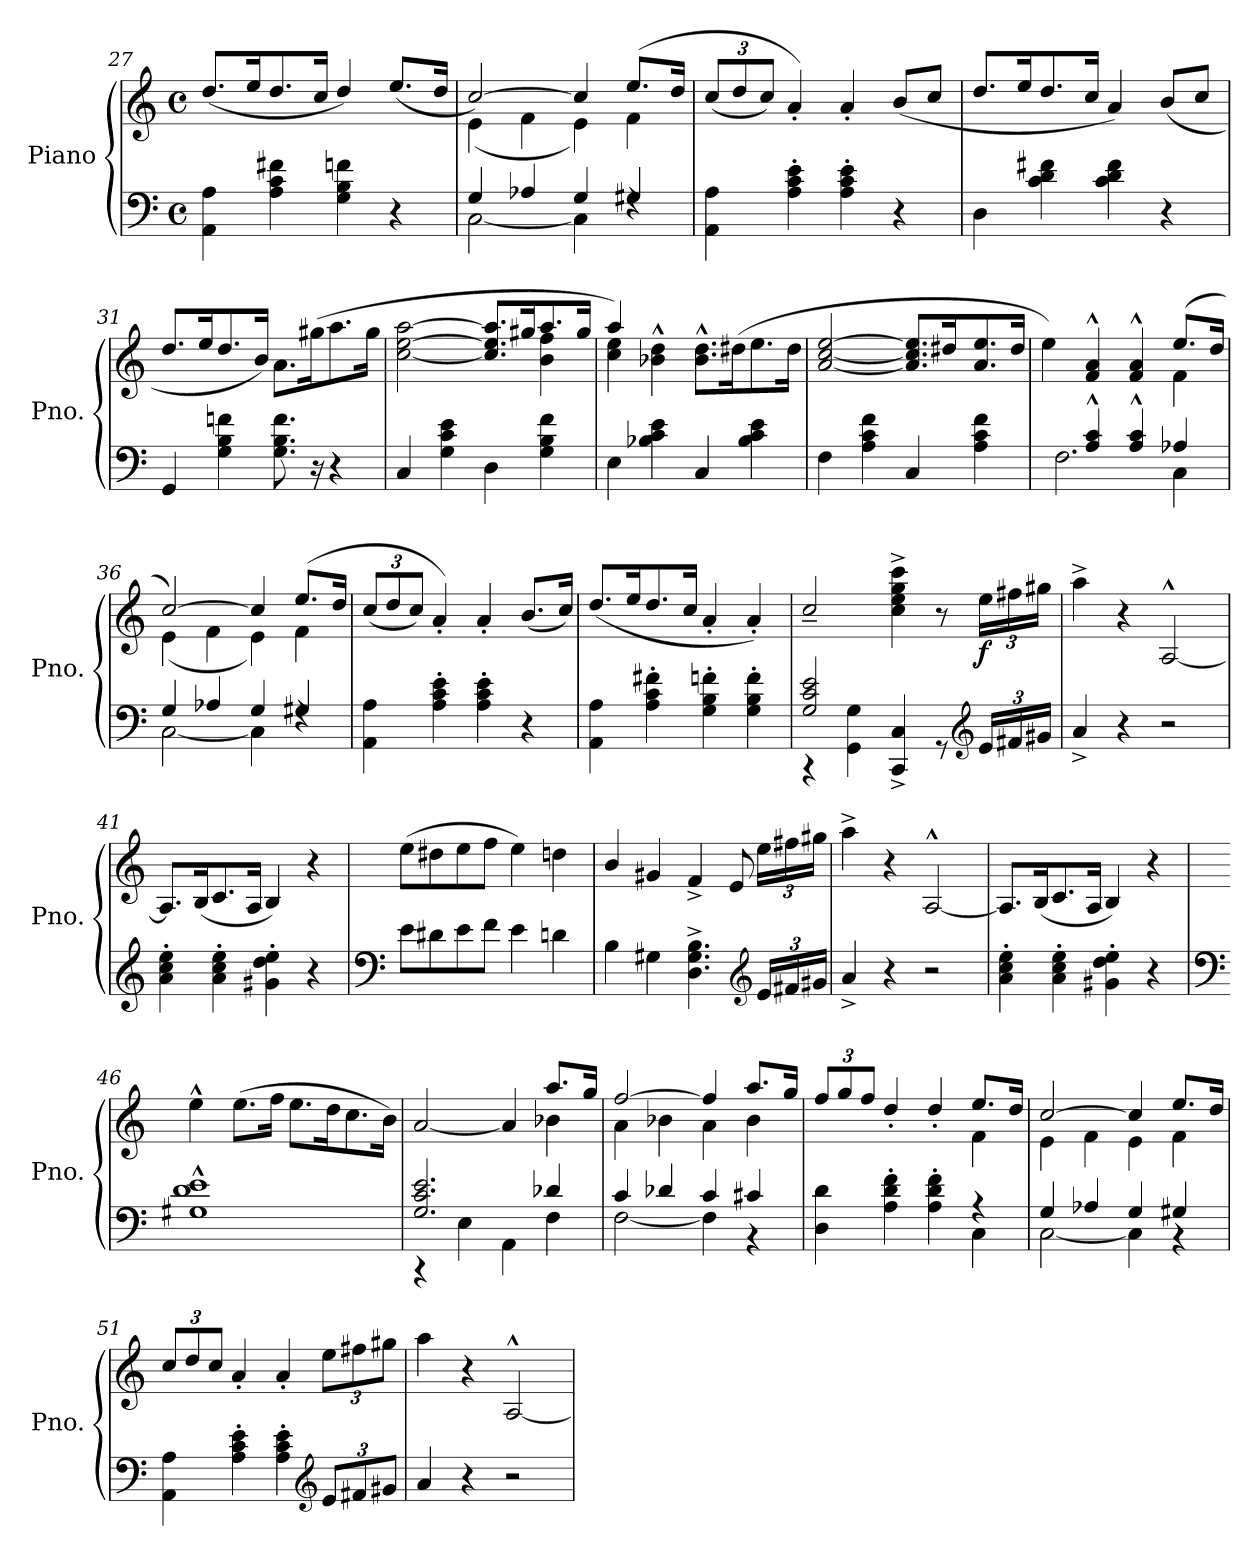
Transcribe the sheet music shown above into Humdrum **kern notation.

**kern	**kern	**dynam
*part1	*part1	*part1
*staff2	*staff1	*staff1/2
*I"Piano	*	*
*I'Pno.	*	*
*clefF4	*clefG2	*
*k[]	*k[]	*
*M4/4	*M4/4	*
*met(c)	*met(c)	*
=27	=27	=27
4AA\ 4A\	(>8.dd/L	.
.	16ee/K	.
4A\ 4c\ 4f#X\	8.dd/	.
.	16cc/Jk	.
4G\ 4B\ 4fn\	4dd/)	.
4r	(>8.ee/L	.
.	16dd/Jk	.
!!LO:LB:g=z
=28	=28	=28
*^	*^	*
4G/	[2C\	[2cc/)	(<4e\	.
4A-X/	.	.	4f\	.
4G/	4C\]	4cc/]	4e\)	.
4G#X/	4rF	(>8.ee/L	4f\	.
.	.	16dd/Jk	.	.
*v	*v	*	*	*
*	*v	*v	*
=29	=29	=29
*	*Xbrackettup	*
4AA\ 4A\	(<12cc/L	.
.	12dd/	.
.	12cc/J)	.
4A\' 4c\' 4e\'	4a'/)	.
4A\' 4c\' 4e\'	4a'/	.
4r	(>8b/L	.
.	8cc/J	.
=30	=30	=30
4D\	8.dd/L	.
.	16ee/K	.
4c\ 4d\ 4f#X\	8.dd/	.
.	16cc/Jk	.
4c\ 4d\ 4f#\	4a/)	.
4r	(>8b/L	.
.	8cc/J	.
=31	=31	=31
4GG/	8.dd/L	.
.	16ee/K	.
4G\ 4B\ 4fn\	8.dd/	.
.	16b/Jk)	.
8.G\ 8.B\ 8.f\	8.a\L	.
16r	(>16gg#X\K	.
4r	8.aa\	.
.	16gg#\Jk	.
!!LO:LB:g=z
=32	=32	=32
*	*^	*
4C/	[2cc\ [2ee\ [2aa\	2.ryy	.
4G\ 4c\ 4e\	.	.	.
4D\	8.cc/] 8.ee/] 8.aa/]L	.	.
.	16gg#X/K	.	.
4G\ 4B\ 4f\	8.aa/	4b\ 4ff\	.
.	16gg#/Jk	.	.
=33	=33	=33	=33
4E\	4aa/)	4cc\ 4ee\	.
4B-X\ 4c\ 4e\	4b-X\^^ 4dd\^^	2.ryy	.
4C/	8.b-\^^ 8.dd\^^L	.	.
.	(>16dd#X\K	.	.
4B-\ 4c\ 4e\	8.ee\	.	.
.	16dd#\Jk	.	.
=34	=34	=34	=34
4F\	[2a/ [2cc/ [2ee/	2.ryy	.
4A\ 4c\ 4f\	.	.	.
4C/	8.a/] 8.cc/] 8.ee/]L	.	.
.	16dd#X/K	.	.
4A\ 4c\ 4f\	8.a/ 8.ee/	4a\yy	.
.	16dd#/Jk	.	.
=35	=35	=35	=35
*^	*	*	*
4F/yy	2.F\	4ee\)	2.ryy	.
4A/^^ 4c/^^	.	4f/^^ 4a/^^	.	.
4A/^^ 4c/^^	.	4f/^^ 4a/^^	.	.
4A-X/	4C\	(>8.ee/L	4f\	.
.	.	16dd/Jk	.	.
!!LO:LB:g=z	!!
=36	=36	=36	=36	=36
4G/	[2C\	[2cc/)	(<4e\	.
4A-X/	.	.	4f\	.
4G/	4C\]	4cc/]	4e\)	.
4G#X/	4rF	(>8.ee/L	4f\	.
.	.	16dd/Jk	.	.
*v	*v	*	*	*
*	*v	*v	*
=37	=37	=37
4AA\ 4A\	(<12cc/L	.
.	12dd/	.
.	12cc/J)	.
4A\' 4c\' 4e\'	4a'/)	.
4A\' 4c\' 4e\'	4a'/	.
4r	(<8.b/L	.
.	16cc/Jk)	.
=38	=38	=38
4AA\ 4A\	(>8.dd/L	.
.	16ee/K	.
4A\' 4c\' 4f#X\'	8.dd/	.
.	16cc/Jk	.
4G\' 4B\' 4fn\'	4a'/	.
4G\' 4B\' 4f\'	4a'/)	.
=39	=39	=39
*^	*	*
4rCC	2G/ 2c/ 2e/	2cc~/	.
4GG\ 4G\	.	.	.
4CC/^ 4C/^	2ryy	4cc\^ 4ee\^ 4gg\^ 4ccc\^	.
8rGG	.	8r	.
*clefG2	*	*	*
*Xbrackettup	*	*	*
!	!	!	!LO:DY:b
24e/LL	.	24ee\LL	f
24f#X/	.	24ff#X\	.
24g#X/JJ	.	24gg#X\JJ	.
*v	*v	*	*
!!LO:LB:g=z
=40	=40	=40
4a^/	4aa^\	.
4r	4r	.
2r	[2A^^/	.
=41	=41	=41
4a\' 4cc\' 4ee\'	8.A/L]	.
.	(<16B/K	.
4a\' 4cc\' 4ee\'	8.c/	.
.	16A/Jk	.
4g#X\' 4dd\' 4ee\'	4B/)	.
4r	4r	.
=42	=42	=42
*clefF4	*	*
8e\L	(>8ee\L	.
8d#X\	8dd#X\	.
8e\	8ee\	.
8f\J	8ff\J	.
4e\	4ee\)	.
4dn\	4ddn\	.
=43	=43	=43
4B\	4b/	.
4G#X\	4g#X/	.
4.D\^ 4.G#\^ 4.B\^	4f^/	.
.	8e/	.
*clefG2	*	*
24e/LL	24ee\LL	.
24f#X/	24ff#X\	.
24g#X/JJ	24gg#X\JJ	.
!!LO:PB:g=z
=44	=44	=44
4a^/	4aa^\	.
4r	4r	.
2r	[2A^^/	.
=45	=45	=45
4a\' 4cc\' 4ee\'	8.A/L]	.
.	(<16B/K	.
4a\' 4cc\' 4ee\'	8.c/	.
.	16A/Jk	.
4g#X\' 4dd\' 4ee\'	4B/)	.
4r	4r	.
=46	=46	=46
*clefF4	*	*
1G#X^^ 1d^^ 1e^^	4ee^^\	.
.	(>8.ee\L	.
.	16ff\Jk	.
.	8.ee\L	.
.	16dd\K	.
.	8.cc\	.
.	16b\Jk)	.
=47	=47	=47
*^	*^	*
4rCC	2.G/ 2.c/ 2.e/	[2a/	2.ryy	.
4E\	.	.	.	.
4AA\	.	4a/]	.	.
4F\	4d-X/	8.aa/L	4b-X\	.
.	.	16gg/Jk	.	.
!!LO:LB:g=z	!!
=48	=48	=48	=48	=48
4c/	[2F\	[2ff/	4a\	.
4d-X/	.	.	4b-X\	.
4c/	4F\]	4ff/]	4a\	.
4c#X/	4r	8.aa/L	4b-\	.
.	.	16gg/Jk	.	.
=49	=49	=49	=49	=49
4D\ 4d\	2.ryy	12ff/L	2.ryy	.
.	.	12gg/	.	.
.	.	12ff/J	.	.
4A\' 4d\' 4f\'	.	4dd'/	.	.
4A\' 4d\' 4f\'	.	4dd'/	.	.
4r	4C\	8.ee/L	4f\	.
.	.	16dd/Jk	.	.
=50	=50	=50	=50	=50
4G/	[2C\	[2cc/	4e\	.
4A-X/	.	.	4f\	.
4G/	4C\]	4cc/]	4e\	.
4G#X/	4r	8.ee/L	4f\	.
.	.	16dd/Jk	.	.
*v	*v	*	*	*
*	*v	*v	*
=51	=51	=51
4AA\ 4A\	12cc/L	.
.	12dd/	.
.	12cc/J	.
4A\' 4c\' 4e\'	4a'/	.
4A\' 4c\' 4e\'	4a'/	.
*clefG2	*	*
12e/L	12ee\L	.
12f#X/	12ff#X\	.
12g#X/J	12gg#X\J	.
!!LO:LB:g=z
=52	=52	=52
4a/	4aa\	.
4r	4r	.
2r	[2A^^/	.
=	=	=
*-	*-	*-
